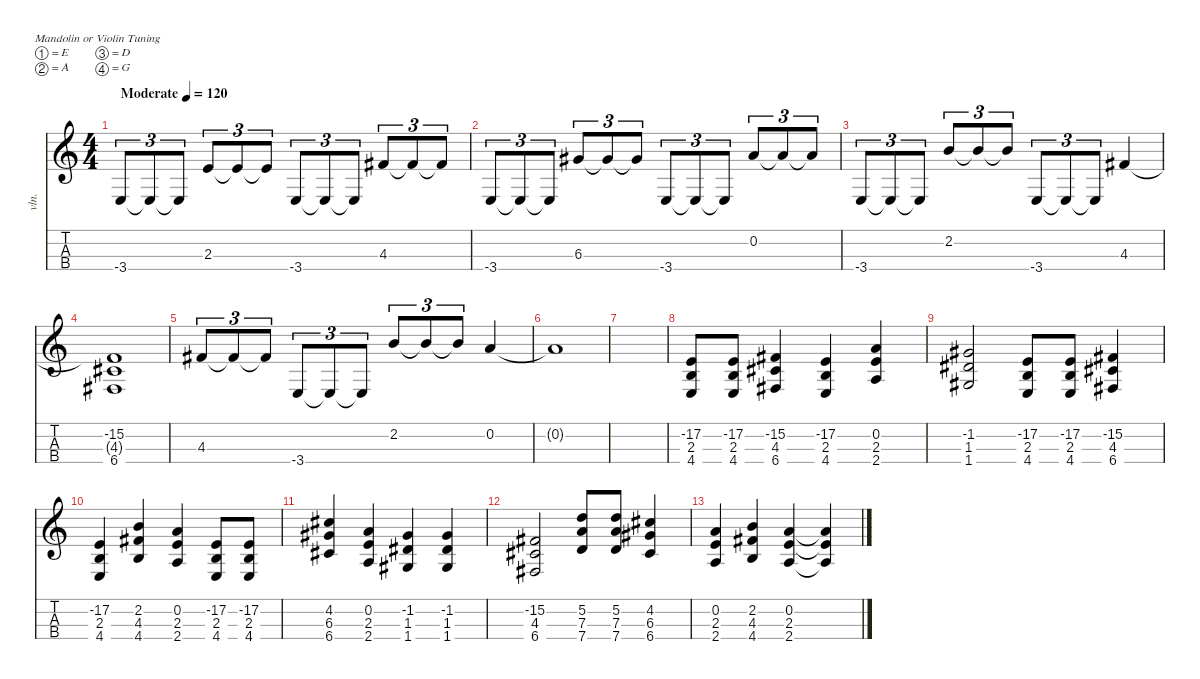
\defaultSystemsLayout 4
\hideDynamics
\bracketExtendMode nobrackets
\otherSystemsTrackNameOrientation horizontal
\track ("Violin" "vln.") {solo instrument stringensemble2}
\staff {score tabs}
\tuning (E5 A4 D4 G3)
\ts (4 4)
\beaming (8 2 2 2 2)
\tempo (120 "Moderate")
\clef g2
\ks c
-3.4.8{tu (3 2) dy mf instrument stringensemble2 beam Up} -3.4{t}.8{tu (3 2) beam Up} -3.4{t}.8{tu (3 2) beam Up} 2.3.8{tu (3 2) beam Up} 2.3{t}.8{tu (3 2) beam Up} 2.3{t}.8{tu (3 2) beam Up} -3.4.8{tu (3 2) beam Up} -3.4{t}.8{tu (3 2) beam Up} -3.4{t}.8{tu (3 2) beam Up} 4.3{acc #}.8{tu (3 2) beam Up} 4.3{t acc #}.8{tu (3 2) beam Up} 4.3{t acc #}.8{tu (3 2) beam Up} |
-3.4.8{tu (3 2) beam Up} -3.4{t}.8{tu (3 2) beam Up} -3.4{t}.8{tu (3 2) beam Up} 6.3{acc #}.8{tu (3 2) beam Up} 6.3{t acc #}.8{tu (3 2) beam Up} 6.3{t acc #}.8{tu (3 2) beam Up} -3.4.8{tu (3 2) beam Up} -3.4{t}.8{tu (3 2) beam Up} -3.4{t}.8{tu (3 2) beam Up} 0.2.8{tu (3 2) beam Up} 0.2{t}.8{tu (3 2) beam Up} 0.2{t}.8{tu (3 2) beam Up} |
-3.4.8{tu (3 2) beam Up} -3.4{t}.8{tu (3 2) beam Up} -3.4{t}.8{tu (3 2) beam Up} 2.2.8{tu (3 2) beam Up} 2.2{t}.8{tu (3 2) beam Up} 2.2{t}.8{tu (3 2) beam Up} -3.4.8{tu (3 2) beam Up} -3.4{t}.8{tu (3 2) beam Up} -3.4{t}.8{tu (3 2) beam Up} 4.3{acc #}.4{beam Up} |
(-15.2{acc #} 6.4{acc #} 4.3{t acc #}).1{beam Up} |
4.3{acc #}.8{tu (3 2) beam Up} 4.3{t acc #}.8{tu (3 2) beam Up} 4.3{t acc #}.8{tu (3 2) beam Up} -3.4.8{tu (3 2) beam Up} -3.4{t}.8{tu (3 2) beam Up} -3.4{t}.8{tu (3 2) beam Up} 2.2.8{tu (3 2) beam Up} 2.2{t}.8{tu (3 2) beam Up} 2.2{t}.8{tu (3 2) beam Up} 0.2.4{beam Up} |
0.2{t}.1{beam Up} |
|
(-17.2 4.4 2.3).8{dy ff beam Up} (-17.2 4.4 2.3).8{beam Up} (-15.2{acc #} 6.4{acc #} 4.3{acc #}).4{beam Up} (-17.2 4.4 2.3).4{beam Up} (2.4 2.3 0.2).4{beam Up} |
(1.4{acc #} 1.3{acc #} -1.2{acc #}).2{beam Up} (-17.2 4.4 2.3).8{beam Up} (-17.2 4.4 2.3).8{beam Up} (-15.2{acc #} 6.4{acc #} 4.3{acc #}).4{beam Up} |
(-17.2 4.4 2.3).4{beam Up} (4.4 4.3{acc #} 2.2).4{beam Up} (2.4 2.3 0.2).4{beam Up} (-17.2 4.4 2.3).8{beam Up} (-17.2 4.4 2.3).8{beam Up} |
(6.4{acc #} 6.3{acc #} 4.2{acc #}).4{beam Up} (2.4 2.3 0.2).4{beam Up} (1.4{acc #} 1.3{acc #} -1.2{acc #}).4{beam Up} (1.4{acc #} 1.3{acc #} -1.2{acc #}).4{beam Up} |
(4.3{acc #} 6.4{acc #} -15.2{acc #}).2{beam Up} (7.4 7.3 5.2).8{beam Up} (7.4 7.3 5.2).8{beam Up} (6.4{acc #} 6.3{acc #} 4.2{acc #}).4{beam Up} |
(2.4 2.3 0.2).4{beam Up} (4.4 4.3{acc #} 2.2).4{beam Up} (2.4 2.3 0.2).4{beam Up} (2.4{t} 2.3{t} 0.2{t}).4{dy mf beam Up}
